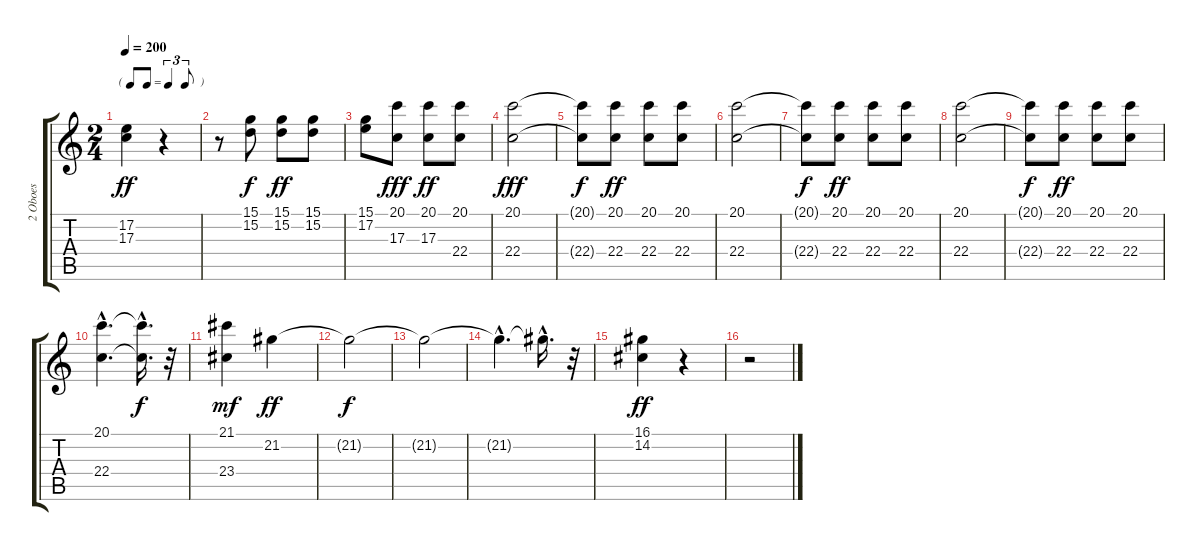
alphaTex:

\track ("2 Oboes" "2 Oboes") {instrument oboe}
\staff {score tabs}
\tuning (E4 B3 G3 D3 A2 E2) {hide}
\ts (2 4)
\tf triplet8th
\tempo 200
\clef g2
\ks c
(17.2 17.3).4{dy ff} r.4 |
r.8 (15.1 15.2).8{dy f} (15.1 15.2).8{dy ff} (15.1 15.2).8 |
(15.1 17.2).8 (20.1 17.3).8{dy fff} (20.1 17.3).8{dy ff} (20.1 22.4).8 |
(20.1 22.4).2{dy fff} |
(20.1{t} 22.4{t}).8{dy f} (20.1 22.4).8{dy ff} (20.1 22.4).8 (20.1 22.4).8 |
(20.1 22.4).2 |
(20.1{t} 22.4{t}).8{dy f} (20.1 22.4).8{dy ff} (20.1 22.4).8 (20.1 22.4).8 |
(20.1 22.4).2 |
(20.1{t} 22.4{t}).8{dy f} (20.1 22.4).8{dy ff} (20.1 22.4).8 (20.1 22.4).8 |
(20.1{hac} 22.4{hac}).4{d} (20.1{hac t} 22.4{hac t}).16{d dy f} r.32 |
(21.1 23.4).4{dy mf} 21.2.4{dy ff} |
21.2{t}.2{dy f} |
21.2{t}.2 |
21.2{hac t}.4{d} 21.2{hac t}.16{d} r.32 |
(16.1 14.2).4{dy ff} r.4 |
r.2
